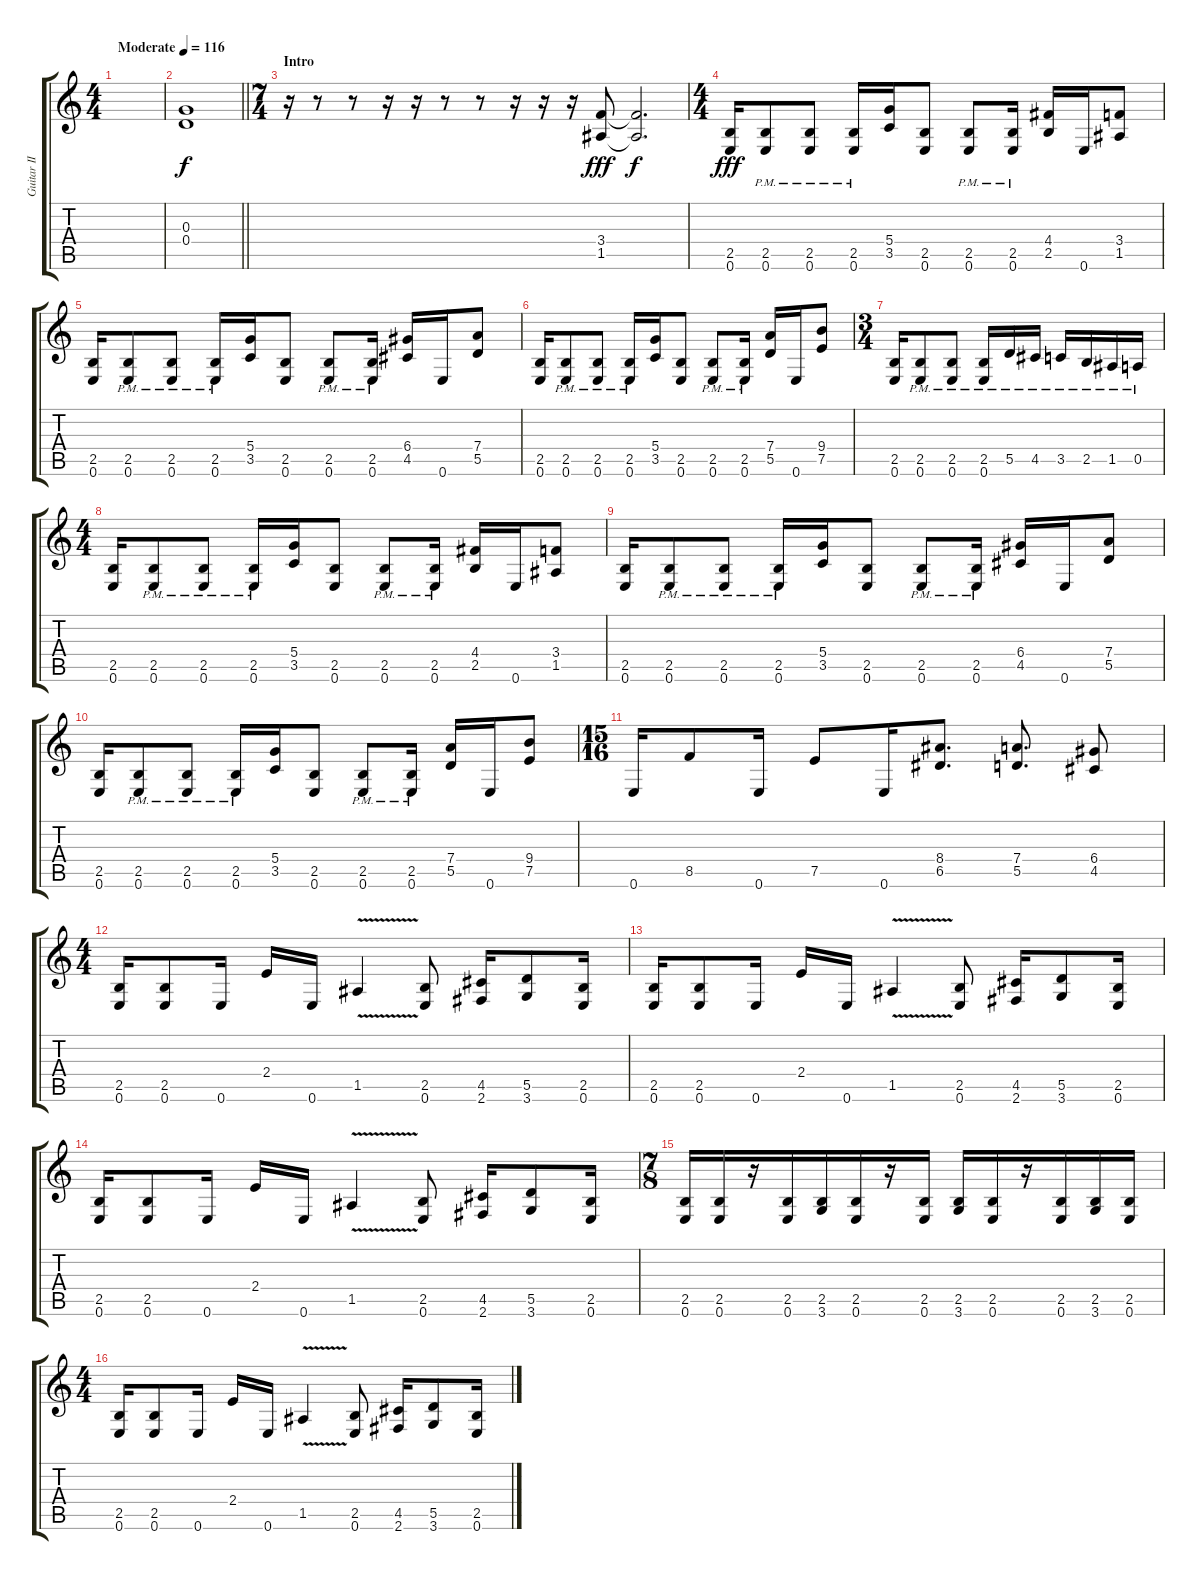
\track ("Guitar II" "Guitar II") {instrument distortionguitar}
\staff {score tabs}
\tuning (E4 B3 G3 D3 A2 E2) {hide}
\ts (4 4)
\tempo (116 "Moderate")
\clef g2
\ks c
|
\barLineRight lightlight
(0.3 0.4).1 |
\ts (7 4)
\section ("" "Intro")
r.16 r.8 r.8 r.16 r.16 r.8 r.8 r.16 r.16 r.16 (3.4 1.5).8{dy fff} (3.4{t} 1.5{t}).2{d dy f} |
\ts (4 4)
(2.5 0.6).16{dy fff} (2.5{pm} 0.6{pm}).8 (2.5{pm} 0.6{pm}).8 (2.5{pm} 0.6{pm}).16 (5.4 3.5).16 (2.5 0.6).8 (2.5{pm} 0.6{pm}).8 (2.5{pm} 0.6{pm}).16 (4.4 2.5).16 0.6.16 (3.4 1.5).8 |
(2.5 0.6).16 (2.5{pm} 0.6{pm}).8 (2.5{pm} 0.6{pm}).8 (2.5{pm} 0.6{pm}).16 (5.4 3.5).16 (2.5 0.6).8 (2.5{pm} 0.6{pm}).8 (2.5{pm} 0.6{pm}).16 (6.4 4.5).16 0.6.16 (7.4 5.5).8 |
(2.5 0.6).16 (2.5{pm} 0.6{pm}).8 (2.5{pm} 0.6{pm}).8 (2.5{pm} 0.6{pm}).16 (5.4 3.5).16 (2.5 0.6).8 (2.5{pm} 0.6{pm}).8 (2.5{pm} 0.6{pm}).16 (7.4 5.5).16 0.6.16 (9.4 7.5).8 |
\ts (3 4)
(2.5 0.6).16 (2.5{pm} 0.6{pm}).8 (2.5{pm} 0.6{pm}).8 (2.5{pm} 0.6{pm}).16 5.5{pm}.16 4.5{pm}.16 3.5{pm}.16 2.5{pm}.16 1.5{pm}.16 0.5{pm}.16 |
\ts (4 4)
(2.5 0.6).16 (2.5{pm} 0.6{pm}).8 (2.5{pm} 0.6{pm}).8 (2.5{pm} 0.6{pm}).16 (5.4 3.5).16 (2.5 0.6).8 (2.5{pm} 0.6{pm}).8 (2.5{pm} 0.6{pm}).16 (4.4 2.5).16 0.6.16 (3.4 1.5).8 |
(2.5 0.6).16 (2.5{pm} 0.6{pm}).8 (2.5{pm} 0.6{pm}).8 (2.5{pm} 0.6{pm}).16 (5.4 3.5).16 (2.5 0.6).8 (2.5{pm} 0.6{pm}).8 (2.5{pm} 0.6{pm}).16 (6.4 4.5).16 0.6.16 (7.4 5.5).8 |
(2.5 0.6).16 (2.5{pm} 0.6{pm}).8 (2.5{pm} 0.6{pm}).8 (2.5{pm} 0.6{pm}).16 (5.4 3.5).16 (2.5 0.6).8 (2.5{pm} 0.6{pm}).8 (2.5{pm} 0.6{pm}).16 (7.4 5.5).16 0.6.16 (9.4 7.5).8 |
\ts (15 16)
0.6.16 8.5.8 0.6.16 7.5.8 0.6.16 (8.4 6.5).8{d} (7.4 5.5).8{d} (6.4 4.5).8 |
\ts (4 4)
(2.5 0.6).16 (2.5 0.6).8 0.6.16 2.4.16 0.6.16 1.5{v}.4 (2.5 0.6).8 (4.5 2.6).16 (5.5 3.6).8 (2.5 0.6).16 |
(2.5 0.6).16 (2.5 0.6).8 0.6.16 2.4.16 0.6.16 1.5{v}.4 (2.5 0.6).8 (4.5 2.6).16 (5.5 3.6).8 (2.5 0.6).16 |
(2.5 0.6).16 (2.5 0.6).8 0.6.16 2.4.16 0.6.16 1.5{v}.4 (2.5 0.6).8 (4.5 2.6).16 (5.5 3.6).8 (2.5 0.6).16 |
\ts (7 8)
(2.5 0.6).16 (2.5 0.6).16 r.16 (2.5 0.6).16 (2.5 3.6).16 (2.5 0.6).16 r.16 (2.5 0.6).16 (2.5 3.6).16 (2.5 0.6).16 r.16 (2.5 0.6).16 (2.5 3.6).16 (2.5 0.6).16 |
\ts (4 4)
(2.5 0.6).16 (2.5 0.6).8 0.6.16 2.4.16 0.6.16 1.5{v}.4 (2.5 0.6).8 (4.5 2.6).16 (5.5 3.6).8 (2.5 0.6).16
